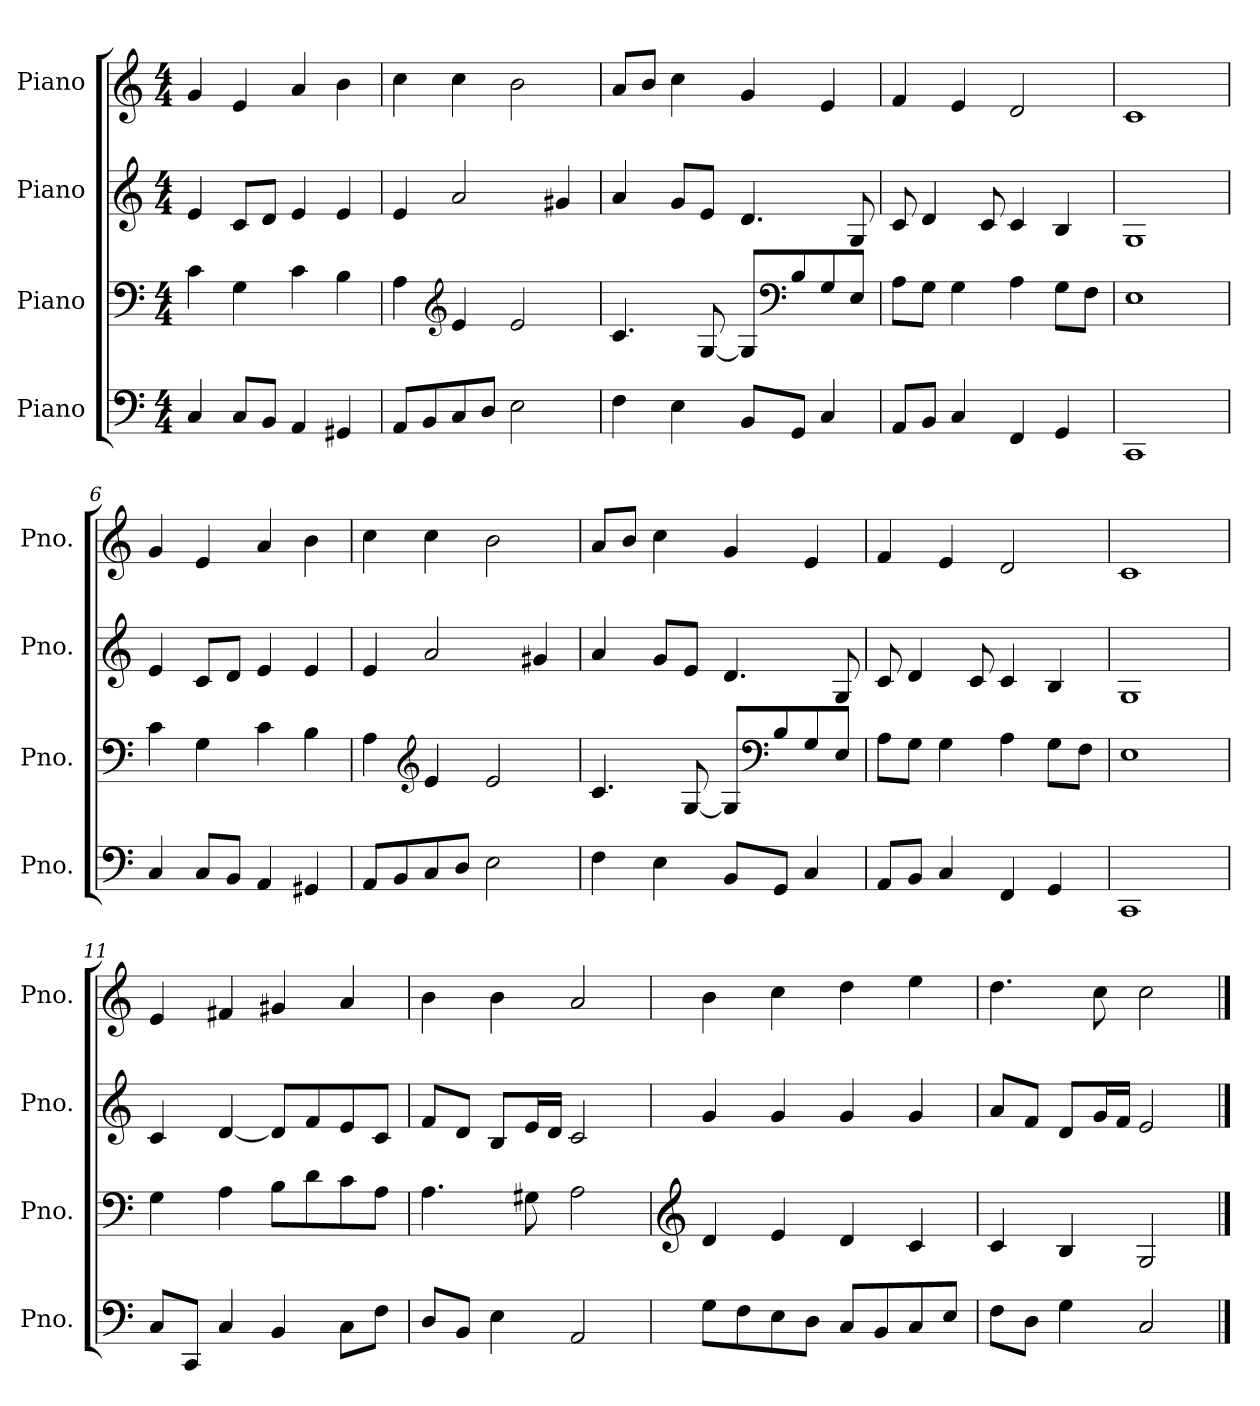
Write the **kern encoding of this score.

**kern	**kern	**kern	**kern
*part4	*part3	*part2	*part1
*staff4	*staff3	*staff2	*staff1
*I"Piano	*I"Piano	*I"Piano	*I"Piano
*I'Pno.	*I'Pno.	*I'Pno.	*I'Pno.
*clefF4	*clefF4	*clefG2	*clefG2
*k[]	*k[]	*k[]	*k[]
*M4/4	*M4/4	*M4/4	*M4/4
*MM120	*MM120	*MM120	*MM120
=1	=1	=1	=1
4C/	4c\	4e/	4g/
8C/L	4G\	8c/L	4e/
8BB/J	.	8d/J	.
4AA/	4c\	4e/	4a/
4GG#X/	4B\	4e/	4b\
=2	=2	=2	=2
8AA/L	4A\	4e/	4cc\
8BB/	.	.	.
*	*clefG2	*	*
8C/	4e/	2a/	4cc\
8D/J	.	.	.
2E\	2e/	.	2b\
.	.	4g#X/	.
=3	=3	=3	=3
4F\	4.c/	4a/	8a/L
.	.	.	8b/J
4E\	.	8g/L	4cc\
.	[8G/	8e/J	.
8BB/L	8G/L]	4.d/	4g/
*	*clefF4	*	*
8GG/J	8B/	.	.
4C/	8G/	.	4e/
.	8E/J	8G/	.
=4	=4	=4	=4
8AA/L	8A\L	8c/	4f/
8BB/J	8G\J	4d/	.
4C/	4G\	.	4e/
.	.	8c/	.
4FF/	4A\	4c/	2d/
4GG/	8G\L	4B/	.
.	8F\J	.	.
=5	=5	=5	=5
1CC	1E	1G	1c
=6	=6	=6	=6
4C/	4c\	4e/	4g/
8C/L	4G\	8c/L	4e/
8BB/J	.	8d/J	.
4AA/	4c\	4e/	4a/
4GG#X/	4B\	4e/	4b\
!!LO:LB:g=z
=7	=7	=7	=7
8AA/L	4A\	4e/	4cc\
8BB/	.	.	.
*	*clefG2	*	*
8C/	4e/	2a/	4cc\
8D/J	.	.	.
2E\	2e/	.	2b\
.	.	4g#X/	.
=8	=8	=8	=8
4F\	4.c/	4a/	8a/L
.	.	.	8b/J
4E\	.	8g/L	4cc\
.	[8G/	8e/J	.
8BB/L	8G/L]	4.d/	4g/
*	*clefF4	*	*
8GG/J	8B/	.	.
4C/	8G/	.	4e/
.	8E/J	8G/	.
=9	=9	=9	=9
8AA/L	8A\L	8c/	4f/
8BB/J	8G\J	4d/	.
4C/	4G\	.	4e/
.	.	8c/	.
4FF/	4A\	4c/	2d/
4GG/	8G\L	4B/	.
.	8F\J	.	.
=10	=10	=10	=10
1CC	1E	1G	1c
=11	=11	=11	=11
8C/L	4G\	4c/	4e/
8CC/J	.	.	.
4C/	4A\	[4d/	4f#X/
4BB/	8B\L	8d/L]	4g#X/
.	8d\	8f/	.
8C\L	8c\	8e/	4a/
8F\J	8A\J	8c/J	.
=12	=12	=12	=12
8D/L	4.A\	8f/L	4b\
8BB/J	.	8d/J	.
4E\	.	8B/L	4b\
.	8G#X\	16e/L	.
.	.	16d/JJ	.
2AA/	2A\	2c/	2a/
!!LO:LB:g=z
=13	=13	=13	=13
*	*clefG2	*	*
8G\L	4d/	4g/	4b\
8F\	.	.	.
8E\	4e/	4g/	4cc\
8D\J	.	.	.
8C/L	4d/	4g/	4dd\
8BB/	.	.	.
8C/	4c/	4g/	4ee\
8E/J	.	.	.
=14	=14	=14	=14
8F\L	4c/	8a/L	4.dd\
8D\J	.	8f/J	.
4G\	4B/	8d/L	.
.	.	16g/L	8cc\
.	.	16f/JJ	.
2C/	2G/	2e/	2cc\
==	==	==	==
*-	*-	*-	*-
